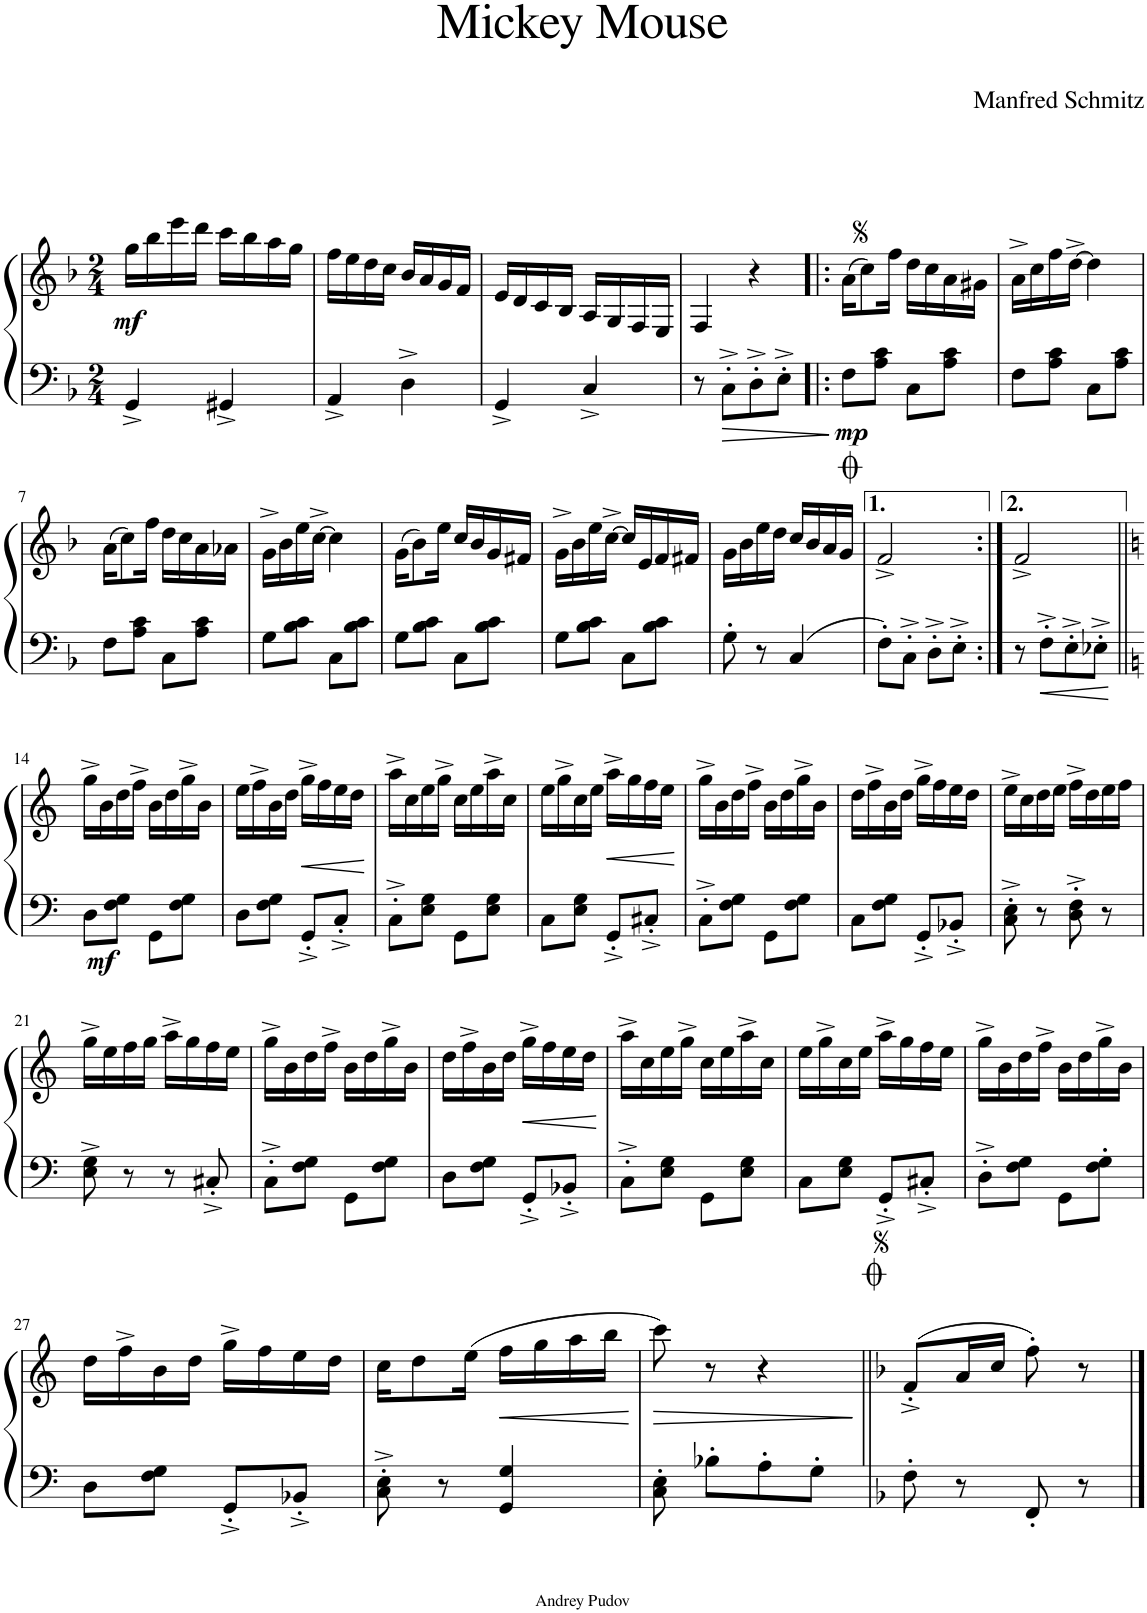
**kern	**kern	**dynam
*part1	*part1	*part1
*staff2	*staff1	*staff1/2
*I"Piano	*	*
*I'Pno.	*	*
*clefF4	*clefG2	*
*k[b-]	*k[b-]	*
*M2/4	*M2/4	*
=1	=1	=1
!	!	!LO:DY:b
4GG^/	16gg\LL	mf
.	16bb-\	.
.	16eee\	.
.	16ddd\JJ	.
4GG#X^/	16ccc\LL	.
.	16bb-\	.
.	16aa\	.
.	16gg\JJ	.
=2	=2	=2
4AA^/	16ff\LL	.
.	16ee\	.
.	16dd\	.
.	16cc\JJ	.
4D^\	16b-/LL	.
.	16a/	.
.	16g/	.
.	16f/JJ	.
=3	=3	=3
4GG^/	16e/LL	.
.	16d/	.
.	16c/	.
.	16B-/JJ	.
4C^/	16A/LL	.
.	16G/	.
.	16F/	.
.	16E/JJ	.
=4	=4	=4
8r	4F/	.
8C'^\L	.	.
8D'^\	4r	.
8E'^\J	.	.
=5!|:	=5!|:	=5!|:
!	!	!LO:DY:b=2
8F\L	(16a\KL	mp
.	8cc\)	.
8A\ 8c\J	.	.
.	16ff\Jk	.
8C\L	16dd\LL	.
.	16cc\	.
8A\ 8c\J	16a\	.
.	16g#X\JJ	.
=6	=6	=6
8F\L	16a^\LL	.
.	16cc\	.
8A\ 8c\J	16ff\	.
.	[16dd^\JJ	.
8C\L	4dd\]	.
8A\ 8c\J	.	.
!!LO:LB:g=z
=7	=7	=7
8F\L	(16a\KL	.
.	8cc\)	.
8A\ 8c\J	.	.
.	16ff\Jk	.
8C\L	16dd\LL	.
.	16cc\	.
8A\ 8c\J	16a\	.
.	16a-X\JJ	.
=8	=8	=8
8G\L	16g^\LL	.
.	16b-\	.
8B-\ 8c\J	16ee\	.
.	[16cc^\JJ	.
8C\L	4cc\]	.
8B-\ 8c\J	.	.
=9	=9	=9
8G\L	(16g\KL	.
.	8b-\)	.
8B-\ 8c\J	.	.
.	16ee\Jk	.
8C\L	16cc/LL	.
.	16b-/	.
8B-\ 8c\J	16g/	.
.	16f#X/JJ	.
=10	=10	=10
8G\L	16g^\LL	.
.	16b-\	.
8B-\ 8c\J	16ee\	.
.	[16cc^\JJ	.
8C\L	16cc/LL]	.
.	16e/	.
8B-\ 8c\J	16f/	.
.	16f#X/JJ	.
=11	=11	=11
8G'\	16g\LL	.
.	16b-\	.
8r	16ee\	.
.	16dd\JJ	.
4C/	16cc/LL	.
.	16b-/	.
.	16a/	.
.	16g/JJ	.
=12	=12	=12
8F'\L	2f^/	.
8C'^\J	.	.
8D'^\L	.	.
8E'^\J	.	.
=13:|!	=13:|!	=13:|!
8r	2f^/	.
8F'^\L	.	.
8E'^\	.	.
8E-X'^\J	.	.
!!LO:LB:g=z
=14||	=14||	=14||
*k[]	*k[]	*
!	!	!LO:DY:b=2
8D\L	16gg^\LL	mf
.	16b\	.
8F\ 8G\J	16dd\	.
.	16ff^\JJ	.
8GG\L	16b\LL	.
.	16dd\	.
8F\ 8G\J	16gg^\	.
.	16b\JJ	.
=15	=15	=15
8D\L	16ee\LL	.
.	16ff^\	.
8F\ 8G\J	16b\	.
.	16dd\JJ	.
!	!	!LO:HP:b
8GG'^/L	16gg^\LL	<
.	16ff\	.
8C'^/J	16ee\	.
.	16dd\JJ	.
.	.	[
=16	=16	=16
8C'^\L	16aa^\LL	.
.	16cc\	.
8E\ 8G\J	16ee\	.
.	16gg^\JJ	.
8GG\L	16cc\LL	.
.	16ee\	.
8E\ 8G\J	16aa^\	.
.	16cc\JJ	.
=17	=17	=17
8C\L	16ee\LL	.
.	16gg^\	.
8E\ 8G\J	16cc\	.
.	16ee\JJ	.
!	!	!LO:HP:b
8GG'^/L	16aa^\LL	<
.	16gg\	.
8C#X'^/J	16ff\	.
.	16ee\JJ	.
.	.	[
=18	=18	=18
8C'^\L	16gg^\LL	.
.	16b\	.
8F\ 8G\J	16dd\	.
.	16ff^\JJ	.
8GG\L	16b\LL	.
.	16dd\	.
8F\ 8G\J	16gg^\	.
.	16b\JJ	.
=19	=19	=19
8C\L	16dd\LL	.
.	16ff^\	.
8F\ 8G\J	16b\	.
.	16dd\JJ	.
8GG'^/L	16gg^\LL	.
.	16ff\	.
8BB-X'^/J	16ee\	.
.	16dd\JJ	.
=20	=20	=20
8C\'^ 8E\'^	16ee^\LL	.
.	16cc\	.
8r	16dd\	.
.	16ee\JJ	.
8D\'^ 8F\'^	16ff^\LL	.
.	16dd\	.
8r	16ee\	.
.	16ff\JJ	.
!!LO:LB:g=z
=21	=21	=21
8E\^ 8G\^	16gg^\LL	.
.	16ee\	.
8r	16ff\	.
.	16gg\JJ	.
8r	16aa^\LL	.
.	16gg\	.
8C#X'^/	16ff\	.
.	16ee\JJ	.
=22	=22	=22
8C'^\L	16gg^\LL	.
.	16b\	.
8F\ 8G\J	16dd\	.
.	16ff^\JJ	.
8GG\L	16b\LL	.
.	16dd\	.
8F\ 8G\J	16gg^\	.
.	16b\JJ	.
=23	=23	=23
8D\L	16dd\LL	.
.	16ff^\	.
8F\ 8G\J	16b\	.
.	16dd\JJ	.
!	!	!LO:HP:b
8GG'^/L	16gg^\LL	<
.	16ff\	.
8BB-X'^/J	16ee\	.
.	16dd\JJ	.
.	.	[
=24	=24	=24
8C'^\L	16aa^\LL	.
.	16cc\	.
8E\ 8G\J	16ee\	.
.	16gg^\JJ	.
8GG\L	16cc\LL	.
.	16ee\	.
8E\ 8G\J	16aa^\	.
.	16cc\JJ	.
=25	=25	=25
8C\L	16ee\LL	.
.	16gg^\	.
8E\ 8G\J	16cc\	.
.	16ee\JJ	.
8GG'^/L	16aa^\LL	.
.	16gg\	.
8C#X'^/J	16ff\	.
.	16ee\JJ	.
=26	=26	=26
8D'^\L	16gg^\LL	.
.	16b\	.
8F\ 8G\J	16dd\	.
.	16ff^\JJ	.
8GG\L	16b\LL	.
.	16dd\	.
8F\' 8G\'J	16gg^\	.
.	16b\JJ	.
!!LO:LB:g=z
=27	=27	=27
8D\L	16dd\LL	.
.	16ff^\	.
8F\ 8G\J	16b\	.
.	16dd\JJ	.
8GG'^/L	16gg^\LL	.
.	16ff\	.
8BB-X'^/J	16ee\	.
.	16dd\JJ	.
=28	=28	=28
8C\'^ 8E\'^	16cc\KL	.
.	8dd\	.
8r	.	.
.	(16ee\Jk	.
!	!	!LO:HP:b
4GG/ 4G/	16ff\LL	<
.	16gg\	.
.	16aa\	.
.	16bb\JJ	.
.	.	[
=29	=29	=29
!	!	!LO:HP:b
8C\' 8E\'	8ccc\)	>
8B-X'\L	8r	.
8A'\	4r	.
8G'\J	.	.
.	.	]
=30||	=30||	=30||
*k[b-]	*k[b-]	*
8F'\	(8f'^/L	.
8r	16a/L	.
.	16cc/JJ	.
8FF'/	8ff'\)	.
8r	8r	.
==	==	==
*-	*-	*-
